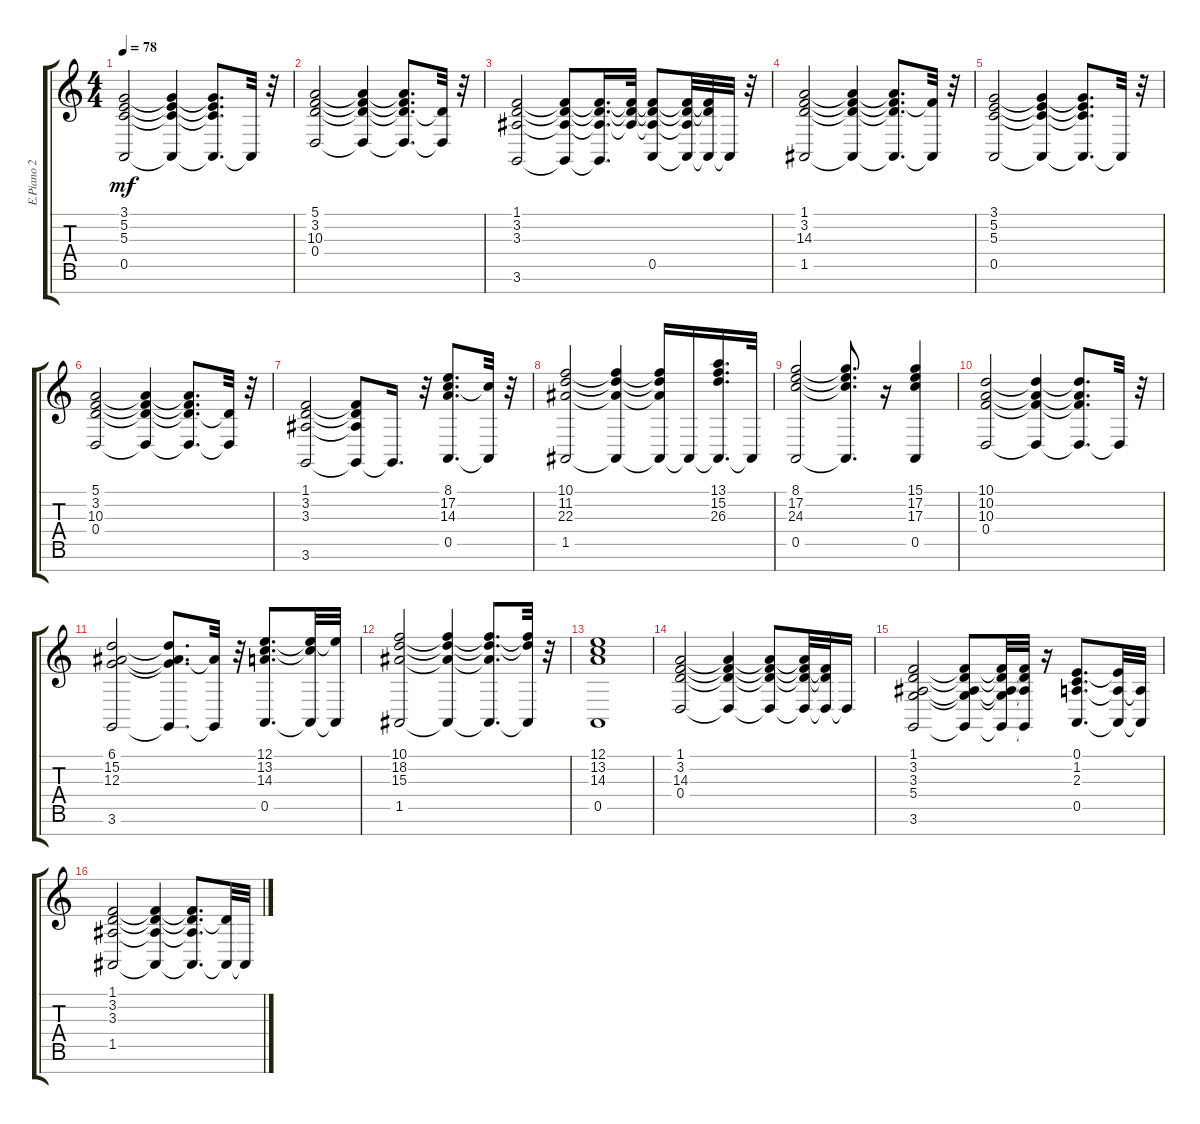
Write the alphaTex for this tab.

\track ("E.Piano 2            (Staff 1)" "E.Piano 2 ") {instrument electricpiano1}
\staff {score tabs}
\tuning (E4 B3 G3 D3 A2 E2 B1) {hide}
\ts (4 4)
\tempo 78
\clef g2
\ks c
(3.1 5.2 5.3 0.5).2{dy mf} (3.1{t} 5.2{t} 5.3{t} 0.5{t}).4 (3.1{t} 5.2{t} 5.3{t} 0.5{t}).8{d} 0.5{t}.32 r.32 |
(5.1 3.2 10.3 0.4).2 (5.1{t} 3.2{t} 10.3{t} 0.4{t}).4 (5.1{t} 3.2{t} 10.3{t} 0.4{t}).8{d} (3.2{t} 0.4{t}).32 r.32 |
(1.1 3.2 3.3 3.6).2 (1.1{t} 3.2{t} 3.3{t} 3.6{t}).8 (1.1{t} 3.2{t} 3.3{t} 3.6{t}).16{d} (1.1{t} 3.2{t} 3.3{t}).32 (1.1{t} 3.2{t} 3.3{t} 0.5).8 (1.1{t} 3.2{t} 3.3{t} 0.5{t}).32 (1.1{t} 3.2{t} 0.5{t}).32 0.5{t}.32 r.32 |
(1.1 3.2 14.3 1.5).2 (1.1{t} 3.2{t} 14.3{t} 1.5{t}).4 (1.1{t} 3.2{t} 14.3{t} 1.5{t}).8{d} (1.1{t} 1.5{t}).32 r.32 |
(3.1 5.2 5.3 0.5).2 (3.1{t} 5.2{t} 5.3{t} 0.5{t}).4 (3.1{t} 5.2{t} 5.3{t} 0.5{t}).8{d} 0.5{t}.32 r.32 |
(5.1 3.2 10.3 0.4).2 (5.1{t} 3.2{t} 10.3{t} 0.4{t}).4 (5.1{t} 3.2{t} 10.3{t} 0.4{t}).8{d} (3.2{t} 0.4{t}).32 r.32 |
(1.1 3.2 3.3 3.6).2 (1.1{t} 3.2{t} 3.3{t} 3.6{t}).8 3.6{t}.16{d} r.32 (8.1 17.2 14.3 0.5).8{d} (8.1{t} 0.5{t}).32 r.32 |
(10.1 11.2 22.3 1.5).2 (10.1{t} 11.2{t} 22.3{t} 1.5{t}).4 (10.1{t} 11.2{t} 22.3{t} 1.5{t}).16 1.5{t}.16 (13.1 15.2 26.3 1.5{t}).16{d} 1.5{t}.32 |
(8.1 17.2 24.3 0.5).2 (8.1{t} 17.2{t} 24.3{t} 0.5{t}).8{d} r.16 (15.1 17.2 17.3 0.5).4 |
(10.1 10.2 10.3 0.4).2 (10.1{t} 10.2{t} 10.3{t} 0.4{t}).4 (10.1{t} 10.2{t} 10.3{t} 0.4{t}).8{d} 0.4{t}.32 r.32 |
(6.1 15.2 12.3 3.6).2 (6.1{t} 15.2{t} 12.3{t} 3.6{t}).8{d} (6.1{t} 3.6{t}).32 r.32 (12.1 13.2 14.3 0.5).8{d} (12.1{t} 13.2{t} 0.5{t}).32 (12.1{t} 0.5{t}).32 |
(10.1 18.2 15.3 1.5).2 (10.1{t} 18.2{t} 15.3{t} 1.5{t}).4 (10.1{t} 18.2{t} 15.3{t} 1.5{t}).8{d} (10.1{t} 18.2{t} 1.5{t}).32 r.32 |
(12.1 13.2 14.3 0.5).1 |
(1.1 3.2 14.3 0.4).2 (1.1{t} 3.2{t} 14.3{t} 0.4{t}).4 (1.1{t} 3.2{t} 14.3{t} 0.4{t}).8 (1.1{t} 3.2{t} 14.3{t} 0.4{t}).32 (1.1{t} 3.2{t} 0.4{t}).32 0.4{t}.16 |
(1.1 3.2 3.3 5.4 3.6).2 (1.1{t} 3.2{t} 3.3{t} 5.4{t} 3.6{t}).8 (1.1{t} 3.2{t} 3.3{t} 5.4{t} 3.6{t}).32 (1.1{t} 3.2{t} 3.3{t} 3.6{t}).32 r.16 (0.1 1.2 2.3 0.5).8{d} (0.1{t} 2.3{t} 0.5{t}).32 (2.3{t} 0.5{t}).32 |
(1.1 3.2 3.3 1.5).2 (1.1{t} 3.2{t} 3.3{t} 1.5{t}).4 (1.1{t} 3.2{t} 3.3{t} 1.5{t}).8{d} (3.2{t} 1.5{t}).32 1.5{t}.32
